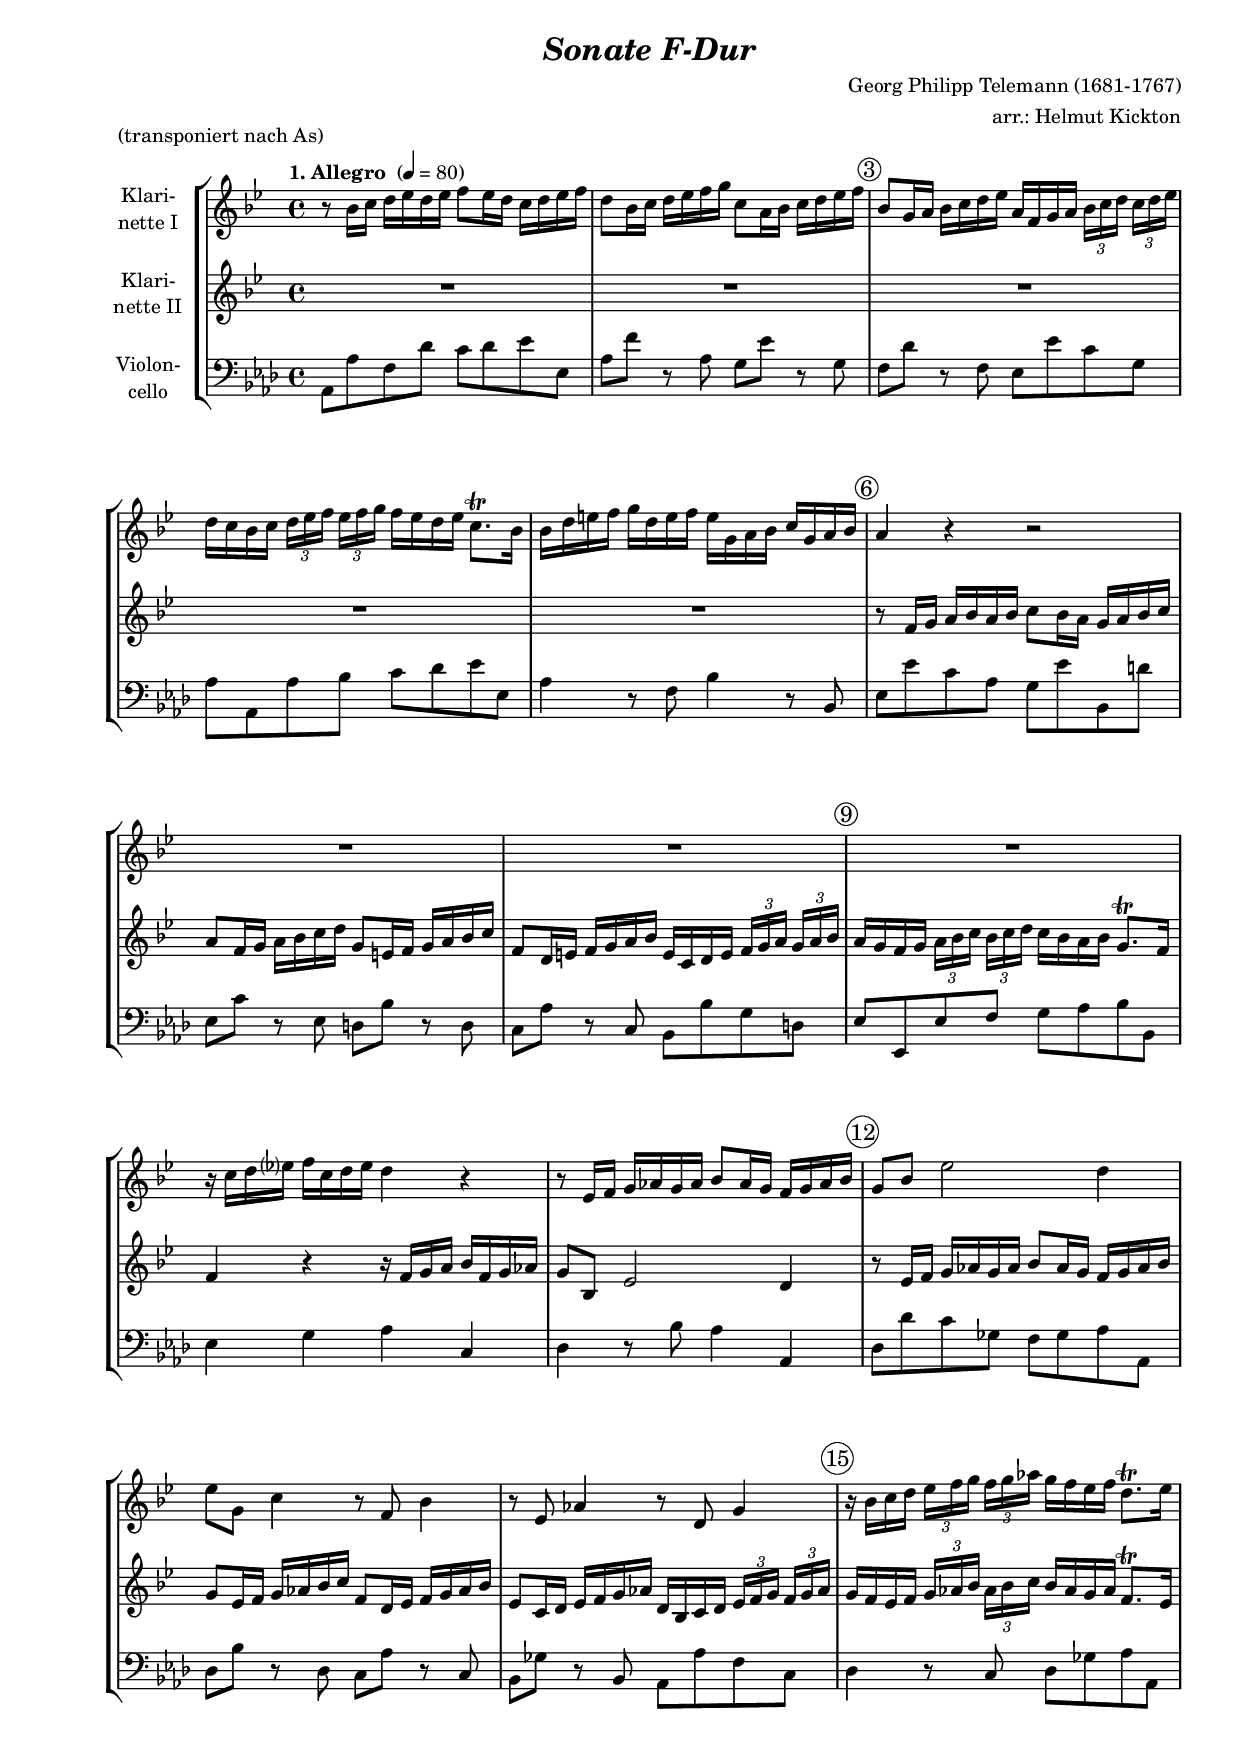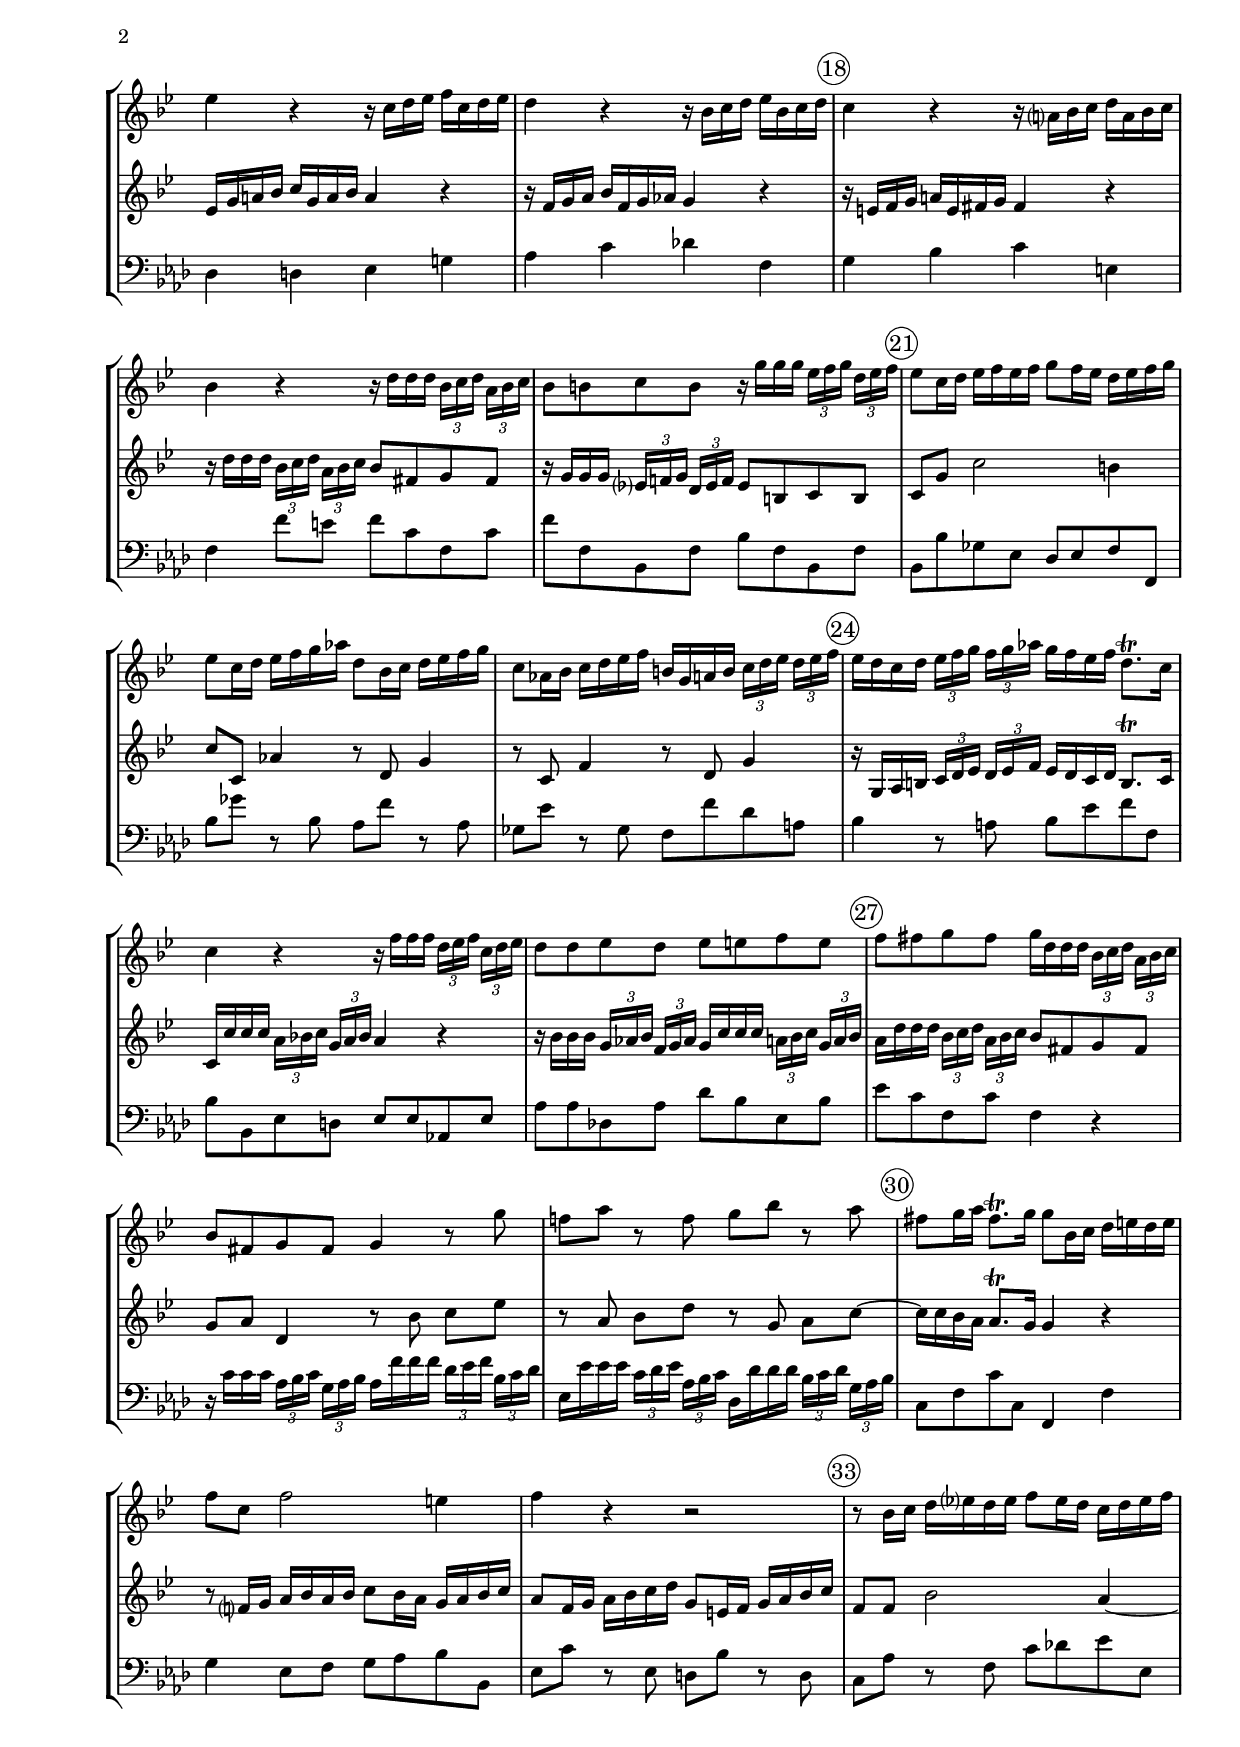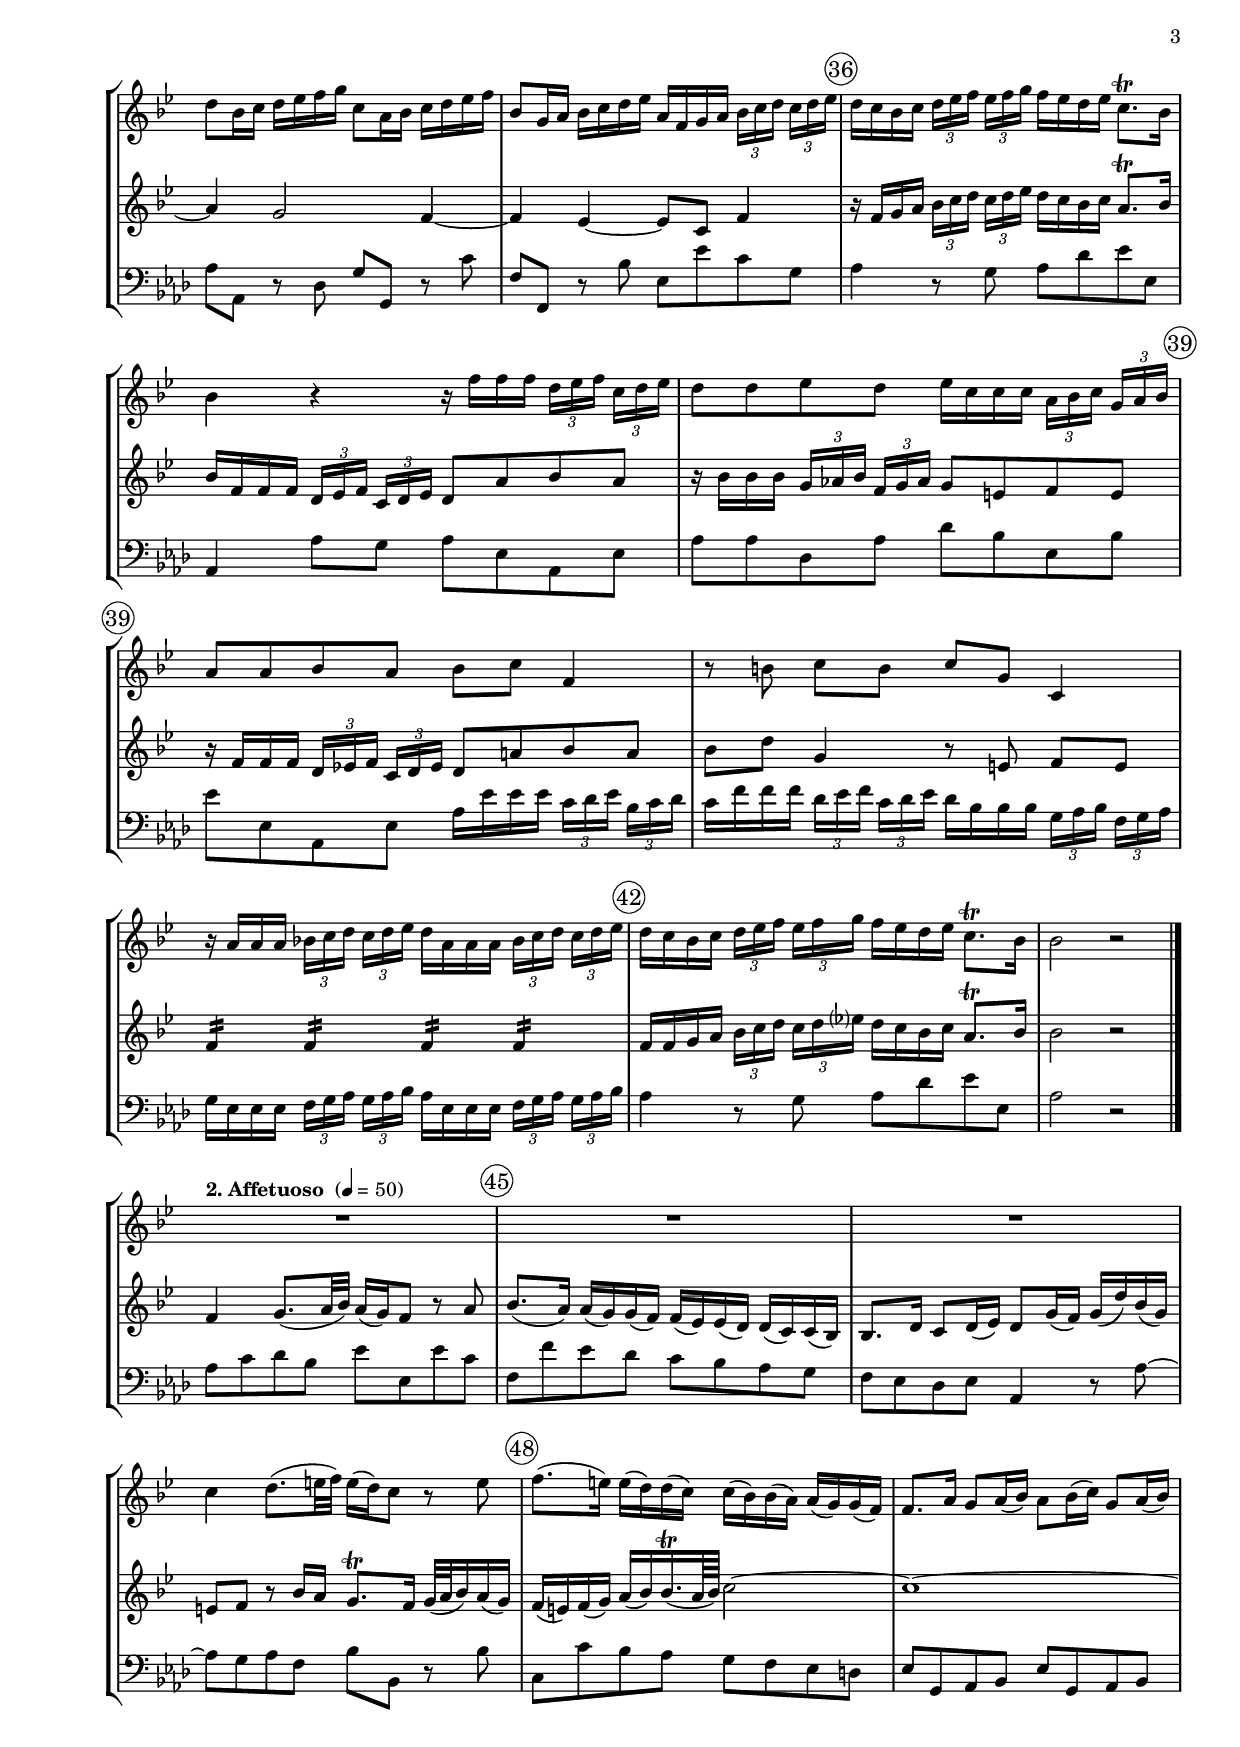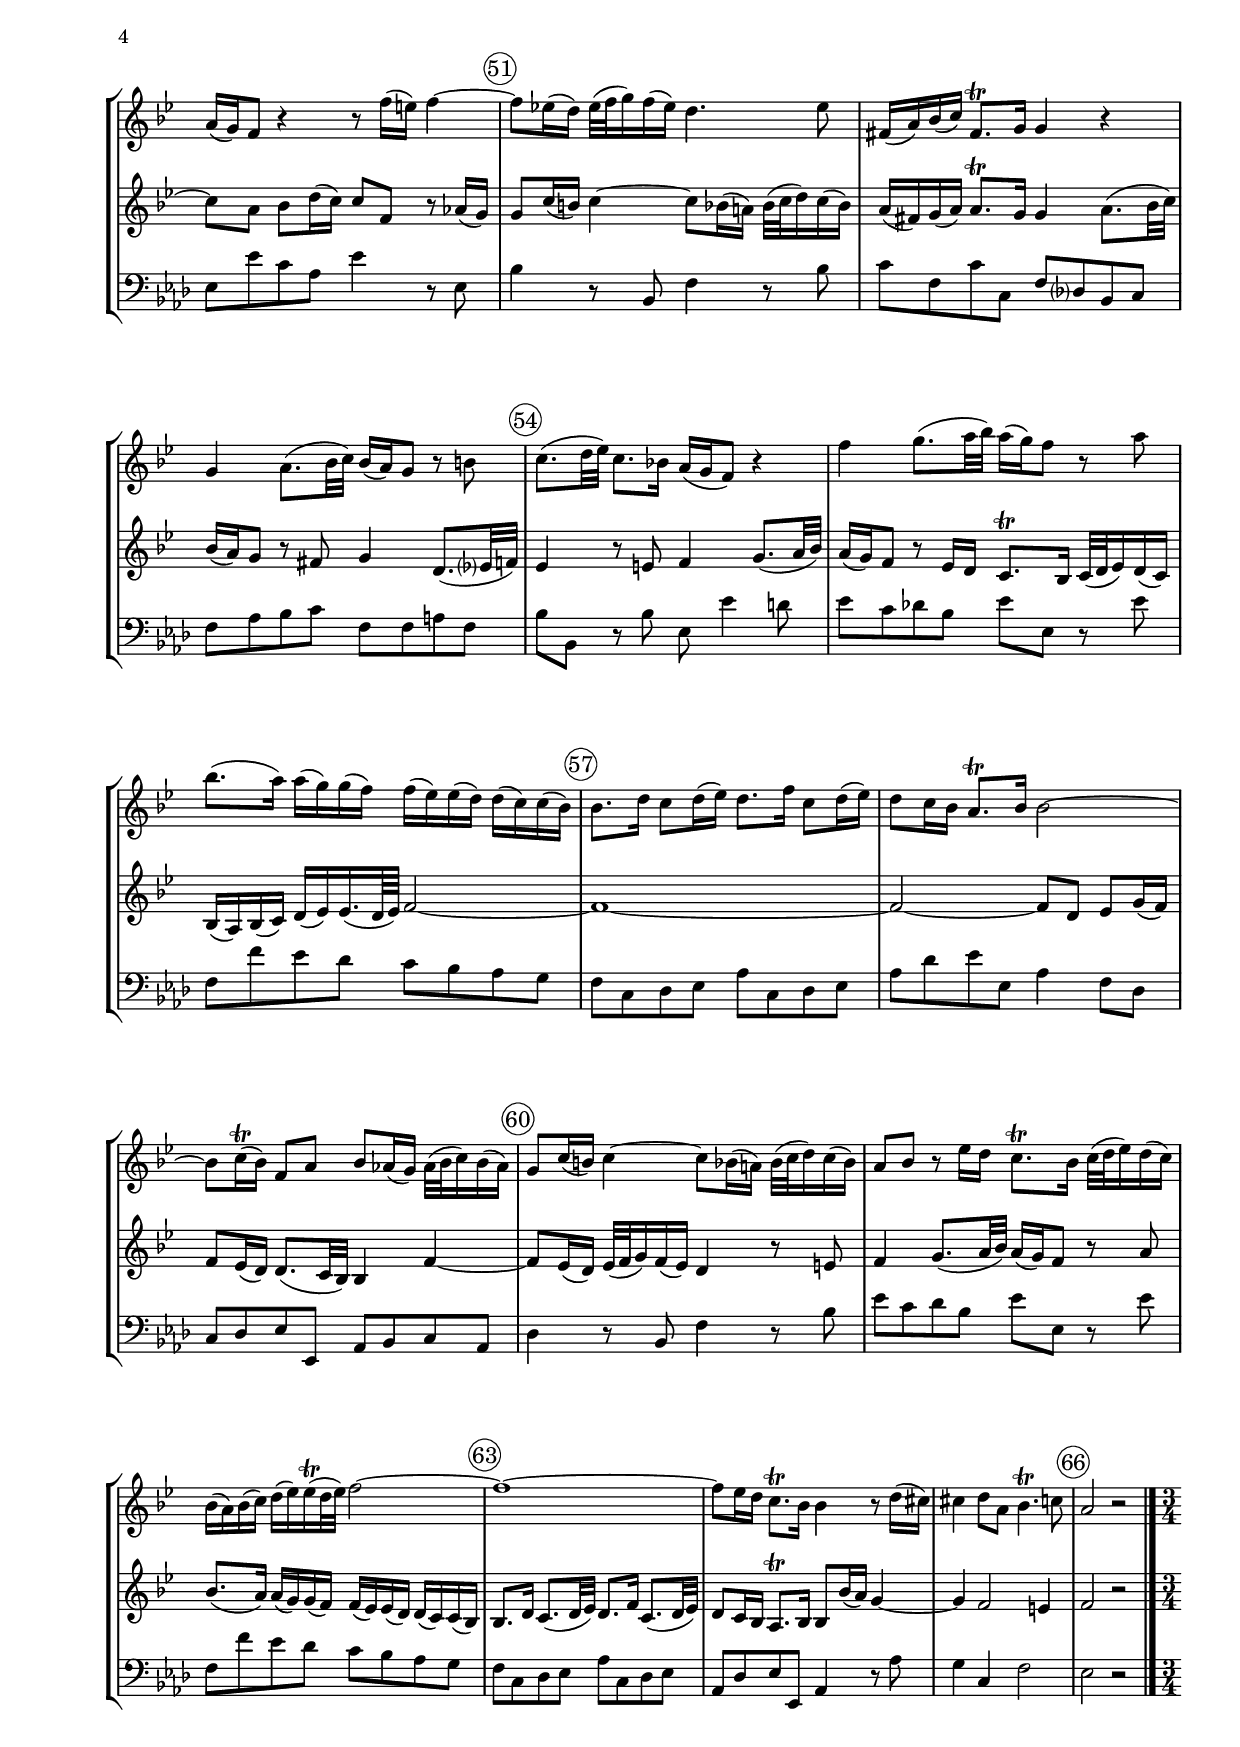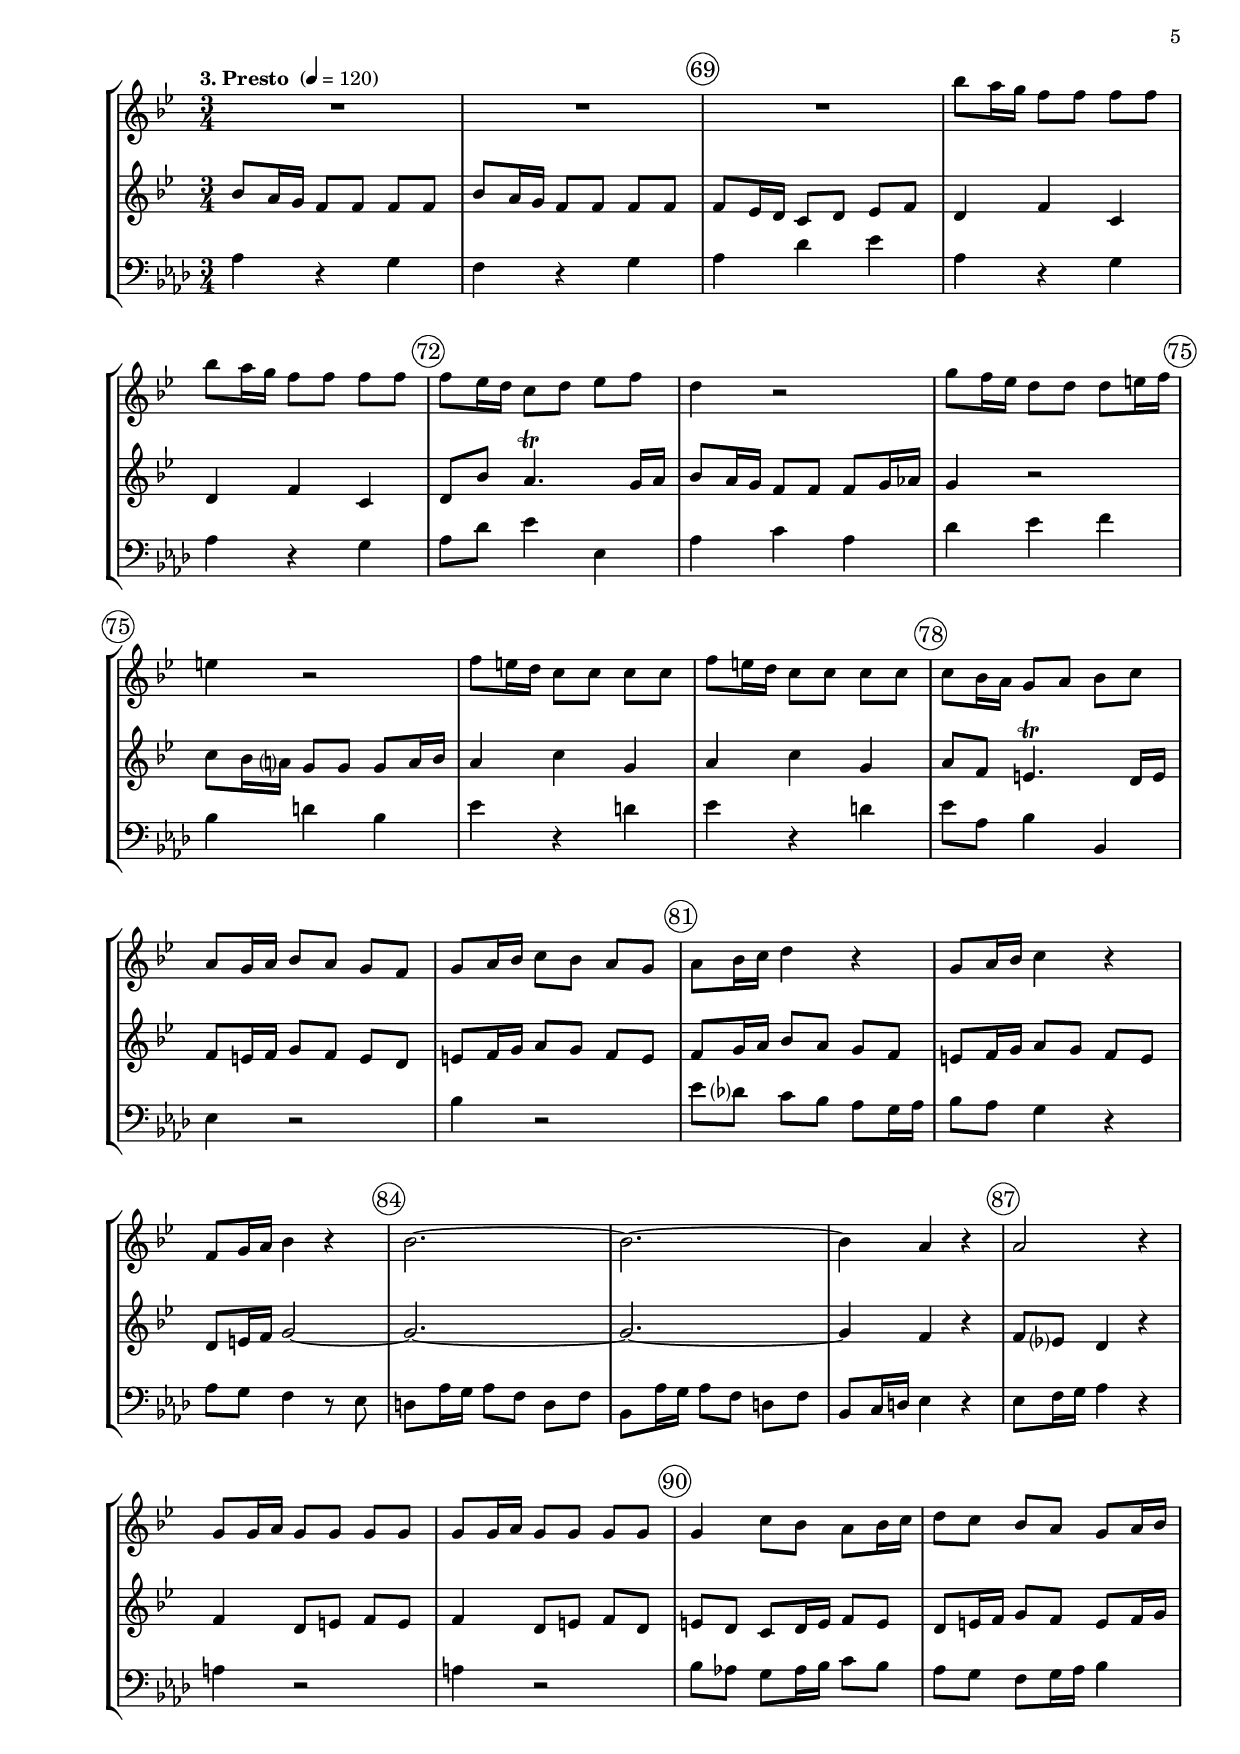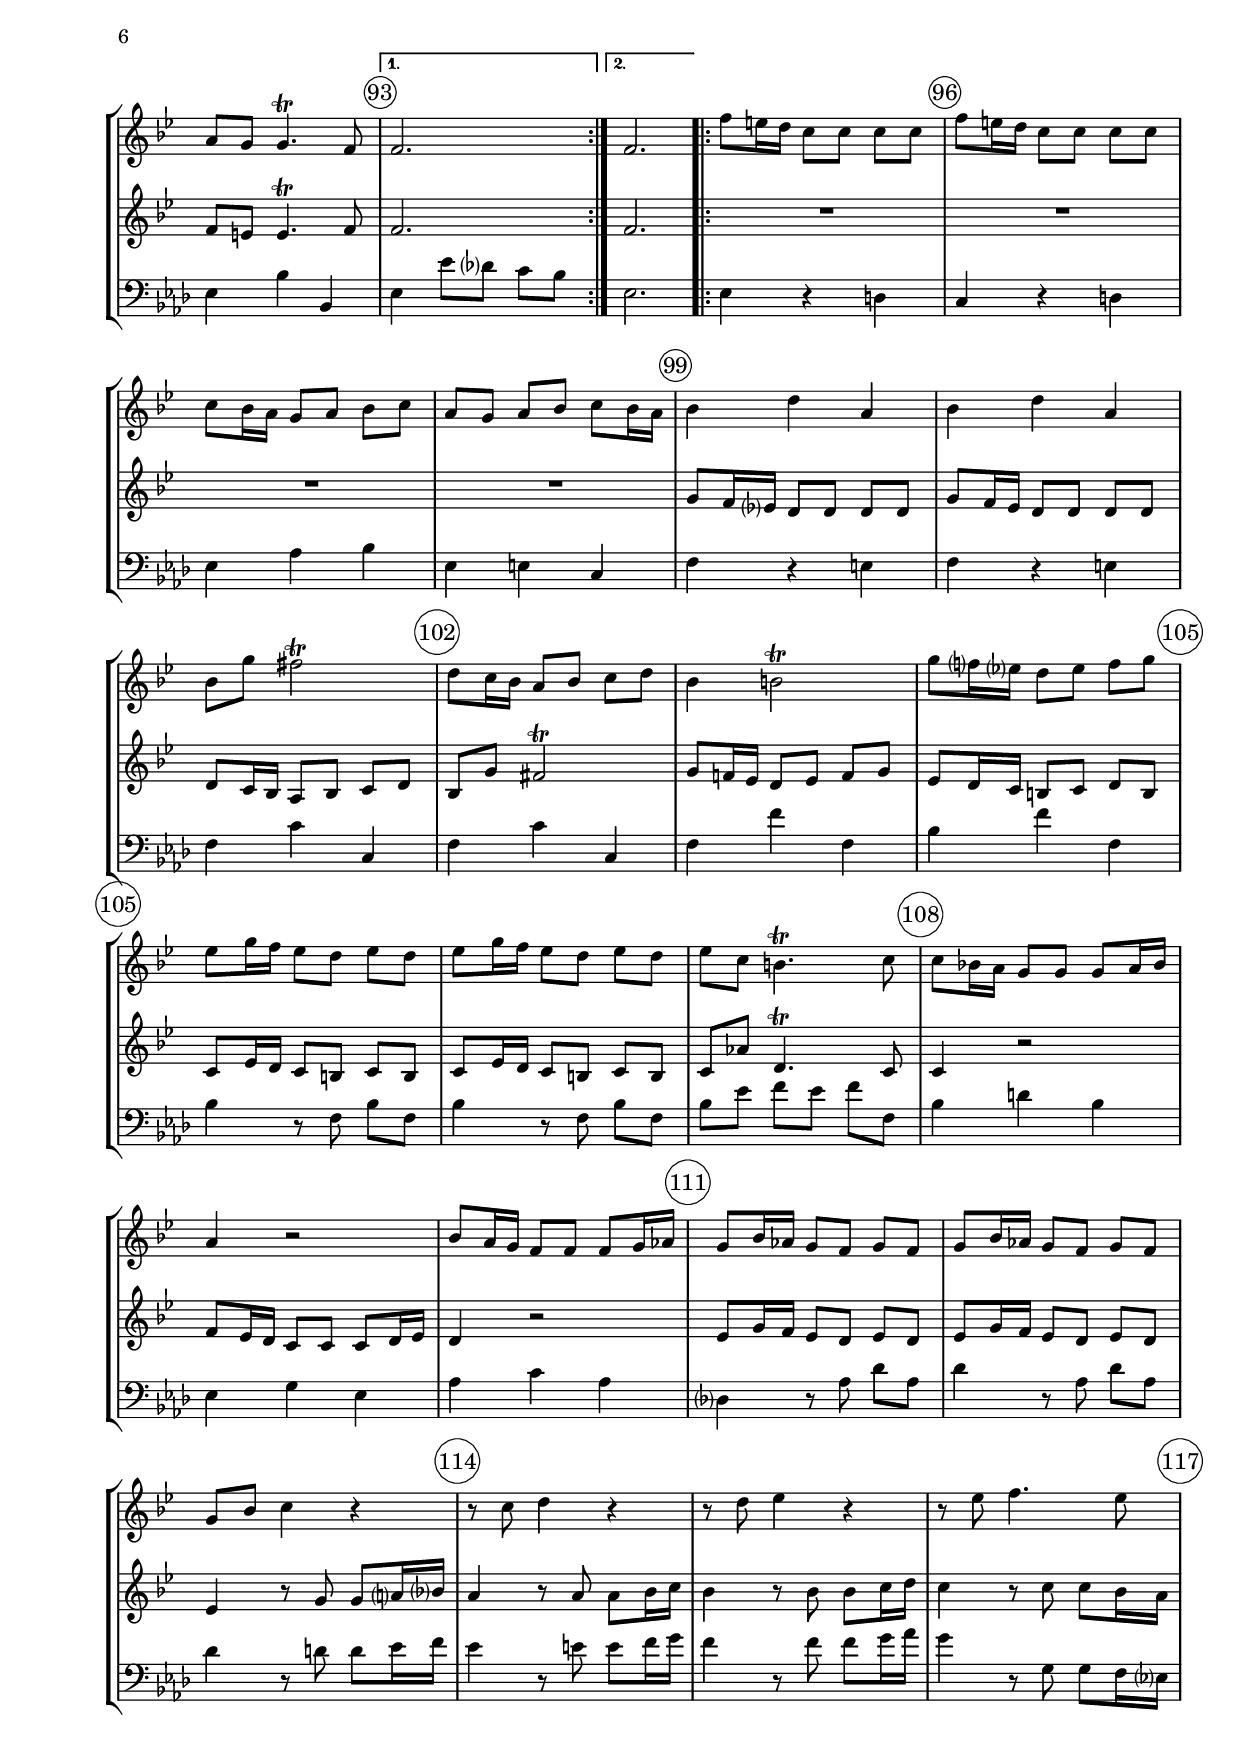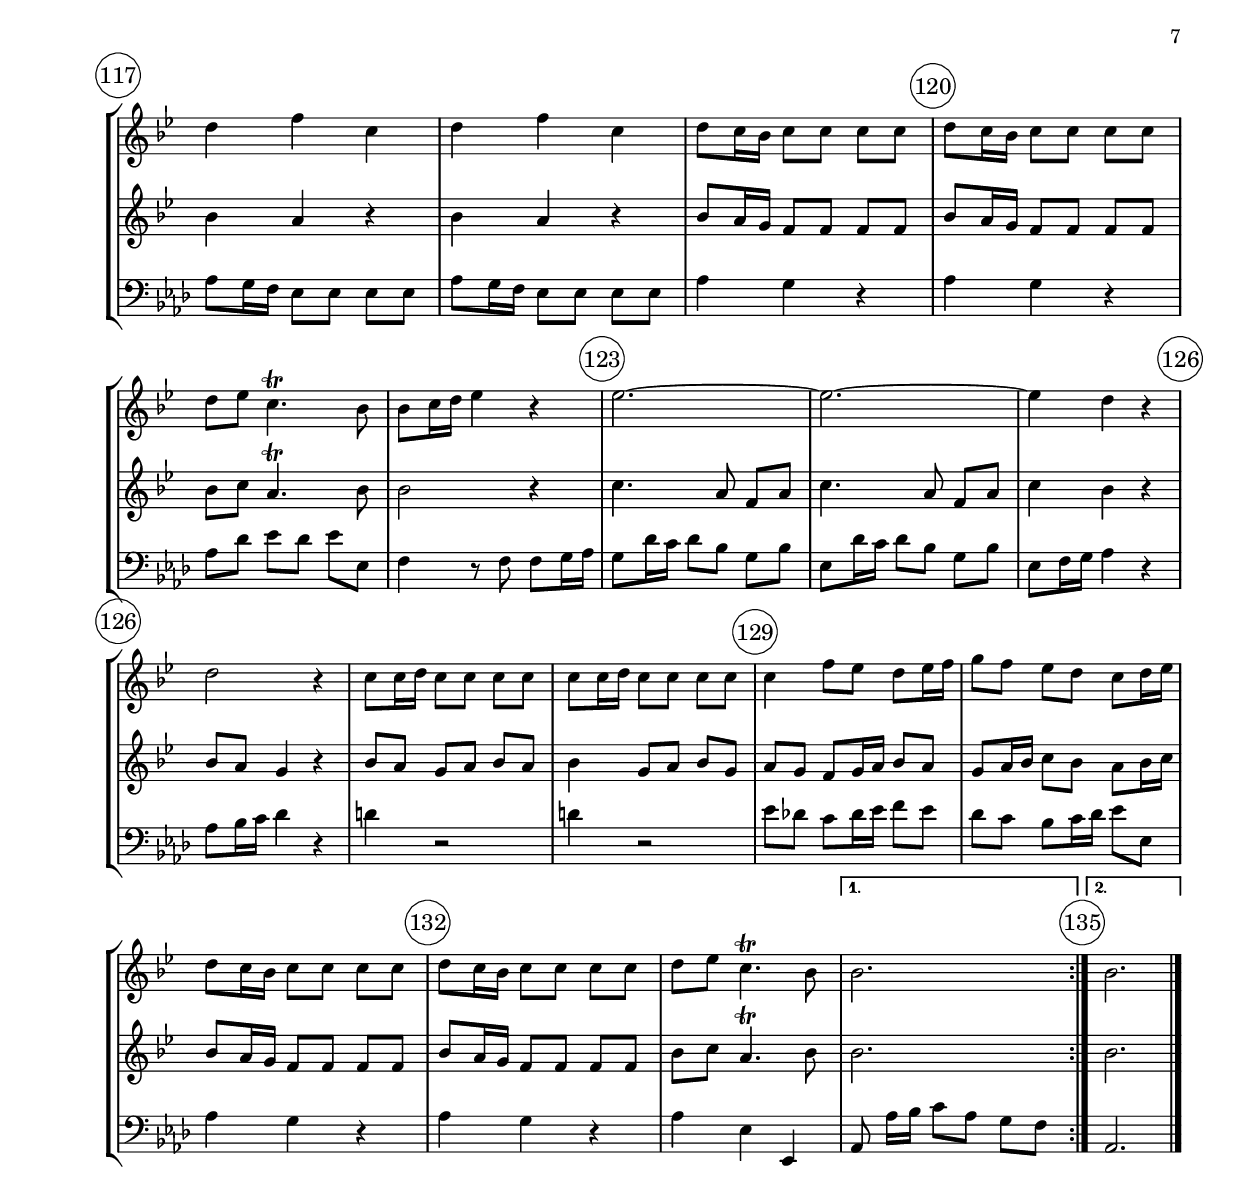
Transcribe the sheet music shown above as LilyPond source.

\version "2.18.2"
\include "deutsch.ly"
  
#(set-global-staff-size 17.225)

\header {
  title     = \markup \bold \italic "Sonate F-Dur"
  composer  = "Georg Philipp Telemann (1681-1767)"
  arranger  = "arr.: Helmut Kickton"
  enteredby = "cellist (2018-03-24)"
  piece     = "(transponiert nach As)"
}

voiceconsts = {
  \key f \major
  \time 4/4
  \clef "treble"
%  \numericTimeSignature
  \compressFullBarRests
  % Set default beaming for all staves
% \set Timing.beamExceptions = #'()
% \set Timing.baseMoment     = #(ly:make-moment 1 4)
% \set Timing.beatStructure  = #'(1 1 1)
  % Print a bar number every third measure
  \override Score.BarNumber.break-visibility = ##(#t #t #t)
  \set Score.barNumberVisibility = #(every-nth-bar-number-visible 3)
  % Draw a circle round the following bar number(s)
  \override Score.BarNumber.stencil
    = #(make-stencil-circler 0.1 0.25 ly:text-interface::print)
  % Increase the size of the bar number by 25%
  \override Score.BarNumber.font-size = #1.25
  % Center-align bar numbers
  \override Score.BarNumber.self-alignment-X = #CENTER
}

micl = "clarinet"
mifl = "flute"
miob = "oboe"
mifh = "french horn"
misx = "tenor sax"
mist = "string ensemble 1"
miba = "cello"

introa = {            \tempo "1. Allegro "   4=80 }
introb = { \break     \tempo "2. Affetuoso " 4=50 }
introc = { \pageBreak \tempo "3. Presto "    4=120 \time 3/4
           % Set default beaming for all staves
	   \set Timing.beamExceptions = #'()
	   \set Timing.baseMoment     = #(ly:make-moment 1 4)
	   \set Timing.beatStructure  = #'(1 1 1)
	 }

va = \relative c'' {
  \voiceconsts

  \introa
  r8 f16 g a b a b c8 b16 a g a b c
  a8 f16 g a b c d g,8 e16 f g a b c
  
  f,8 d16 e f g a b e, c d e \tuplet 3/2 8 { f g a g[ a b] }  
  a g f g \tuplet 3/2 8 { a b c b[ c d] } c b a b g8.\trill f16

  f a h c d a h c h d, e f g d e f
  e4 r r2
  R1*3
  r16 g a b? c g a b a4 r

  r8 b,16 c d es d es f8 es16 d c d es f
  d8 f b2 a4
  b8 d, g4 r8 c, f4
  r8 b, es4 r8 a, d4

  r16 f g a \tuplet 3/2 8 { b c d c[ d es] } d c b c a8.\trill b16
  b4 r r16 g a b c g a b

  a4 r r16 f g a b f g a
  g4 r r16 e? f g a e f g
  f4 r r16 a a a \tuplet 3/2 8 { f g a e[ f g] }

  f8 fis g fis r16 d' d d \tuplet 3/2 8 { b c d a[ b c] }
  b8 g16 a b c b c d8 c16 b a b c d

  b8 g16 a b c d es a,8 f16 g a b c d
  g,8 es16 f g a b c fis, d e fis \tuplet 3/2 8 { g a b a[ b c] }

  b a g a \tuplet 3/2 8 { b c d c[ d es] } d c b c a8.\trill g16
  g4 r r16 c c c \tuplet 3/2 8 { a b c g[ a b] }

  a8 a b a b h c h
  c cis d cis d16 a a a \tuplet 3/2 8 { f g a e[ f g] }
  f8 cis d cis d4 r8 d'

  c! e r c d f r e
  cis d16 e cis8.\trill d16 d8 f,16 g a h a h
  c8 g c2 h4
  c r r2

  r8 f,16 g a b? a b c8 b16 a g a b c
  a8 f16 g a b c d g,8 e16 f g a b c

  f,8 d16 e f g a b e, c d e \tuplet 3/2 8 { f g a g[ a b] }
  a g f g \tuplet 3/2 8 { a b c b[ c d] } c b a b g8.\trill f16

  f4 r r16 c' c c \tuplet 3/2 8 { a b c g[ a b] }
  a8 a b a b16 g g g \tuplet 3/2 8 { e f g d[ e f] }
  e8 e f e f g c,4

  r8 fis g[ fis] g d g,4
  r16 e' e e \tuplet 3/2 8 { f! g a g[ a b] } a e e e \tuplet 3/2 8 { f g a g[ a b] }

  a g f g \tuplet 3/2 8 { a b c b[ c d] } c b a b g8.\trill f16
  f2 r \bar "|."

  \introb
  R1*3
  g4 a8.( h32 c) h16( a) g8 r h
  c8.( h16) h( a) a( g) g( f) f( e) e( d) d( c)

  c8. e16 d8 e16( f) e8 f16( g) d8 e16( f)
  e( d) c8 r4 r8 c'16( h) c4~
  c8 b!16( a) b32( c d16) c( b) a4. b8

  cis,16( e) f( g) cis,8.\trill d16 d4 r
  d e8.( f32 g) f16( e) d8 r fis
  g8.( a32 b) g8. f!16 e( d c8) r4

  c' d8.( e32 f) e16( d) c8 r e
  f8.( e16) e( d) d( c) c( b) b( a) a( g) g( f)

  f8. a16 g8 a16( b) a8. c16 g8 a16( b)
  a8 g16 f e8.\trill f16 f2~
  f8 g16(\trill f) c8 e f es16( d) es32( f g16) f( es)

  d8 g16( fis) g4~ g8 f16( e!) f32( g a16) g( f)
  e8 f r b16 a g8.\trill f16 g32( a b16) a( g)

  f( e) f( g) a( b) b(\trill a32 b) c2~
  c1~
  c8 b16 a g8.\trill f16 f4 r8 a16( gis)
  gis4 a8 e f4.\trill g8
  e2 r \bar "|."

  \introc
  \repeat volta 2 {
    R2.*3
    f'8 e16 d c8 c c c
    f e16 d c8 c c c
    c b16 a g8 a b c
    a4 r2

    d8 c16 b a8 a a h16 c
    h4 r2
    c8 h16 a g8 g g g
    c h16 a g8 g g g
    g f16 e d8 e f g

    e d16 e f8 e d c
    d e16 f g8 f e d
    e f16 g a4 r
    d,8 e16 f g4 r
    c,8 d16 e f4 r
    f2.~
    f~
    f4 e r
    e2 r4

    d8 d16 e d8 d d d
    d d16 e d8 d d d
    d4 g8 f e f16 g
    a8 g f e d e16 f
    e8 d d4.\trill c8
  }
  \alternative {
    { c2. }
    { c }
  }
  
  \repeat volta 2 {
    c'8 h16 a g8 g g g
    c h16 a g8 g g g
    g f16 e d8 e f g
    e d e f g f16 e
    f4 a e
    f a e

    f8 d' cis2\trill
    a8 g16 f e8 f g a
    f4 fis2\trill
    d'8 c?16 b? a8 b c d
    b d16 c b8 a b a
    b d16 c b8 a b a

    b g fis4.\trill g8
    g f!16 e d8 d d e16 f
    e4 r2
    f8 e16 d c8 c c d16 es
    d8 f16 es d8 c d c
    d f16 es d8 c d c

    d f g4 r
    r8 g a4 r
    r8 a b4 r
    r8 b c4. b8
    a4 c g
    a c g
    a8 g16 f g8 g g g
    a g16 f g8 g g g

    a b g4.\trill f8
    f g16 a b4 r
    b2.~
    b~
    b4 a r
    a2 r4
    g8 g16 a g8 g g g
    g g16 a g8 g g g
    g4 c8 b a b16 c

    d8 c b a g a16 b
    a8 g16 f g8 g g g
    a g16 f g8 g g g
    a b g4.\trill f8
  }
  \alternative {
    { f2. }
    { f }
  } \bar "|."
}

vb = \relative c'' {
  \voiceconsts

  \introa
  R1*5
  r8 c16 d e f e f g8 f16 e d e f g
  e8 c16 d e f g a d,8 h16 c d e f g

  c,8 a16 h c d e f h, g a h \tuplet 3/2 8 { c d e d[ e f ] }
  e d c d \tuplet 3/2 8 { e f g f[ g a] } g f e f d8.\trill c16

  c4 r r16 c d e f c d es
  d8 f, b2 a4
  r8 b16 c d es d es f8 es16 d c d es f

  d8 b16 c d es f g c,8 a16 b c d es f
  b,8 g16 a b c d es a, f g a \tuplet 3/2 8 { b c d c[ d es] }

  d c b c \tuplet 3/2 8 { d es f es[ f g] } f es d es c8.\trill b16
  b d e! f g d e f e4 r
  r16 c d e f c d es d4 r

  r16 h c d e! h cis d cis4 r
  r16 a' a a \tuplet 3/2 8 { f g a e[ f g] } f8 cis d cis

  r16 d d d \tuplet 3/2 8 { b? c! d a[ b c] } b8 fis g fis
  g d' g2 fis4
  g8 g, es'4 r8 a, d4
  r8 g, c4 r8 a d4

  r16 d, e fis \tuplet 3/2 8 { g a b a[ b c] } b a g a fis8.\trill g16
  g g' g g \tuplet 3/2 8 { e f! g d[ e f] } e4 r

  r16 f f f \tuplet 3/2 8 { d es f c[ d es] } d g g g \tuplet 3/2 8 { e f g d[ e f] }
  e a a a \tuplet 3/2 8 { f g a e[ f g] } f8 cis d cis

  d e a,4 r8 f' g[ b]
  r e, f[ a] r d, e[ g]~
  g16 g f e e8.\trill d16 d4 r
  r8 c?16 d e f e f g8 f16 e d e f g

  e8 c16 d e f g a d,8 h16 c d e f g
  c,8 c f2 e4~
  e d2 c4~
  c b~ b8 g c4

  r16 c d e \tuplet 3/2 8 { f g a g[ a b] } a g f g e8.\trill f16
  f c c c \tuplet 3/2 8 { a b c g[ a b] } a8 e' f e

  r16 f f f \tuplet 3/2 8 { d es f c[ d es] } d8 h c h
  r16 c c c \tuplet 3/2 8 { a b! c g[ a b] } a8 e'! f e
  f a d,4 r8 h c[ h]

  \repeat unfold 4 { \repeat tremolo 4 { c16 } }
  c c d e \tuplet 3/2 8 { f g a g[ a b?] } a g f g e8.\trill f16
  f2 r  \bar "|."

  \introb
  c4 d8.( e32 f) e16( d) c8 r e
  f8.( e16) e( d) d( c) c( b) b( a) a( g) g( f)

  f8. a16 g8 a16( b) a8 d16( c) d( a') f( d)
  h8 c r f16 e d8.\trill c16 d32( e f16) e( d)
  c( h) c( d) e( f) f16.(\trill e64 f) g2~
  g1~

  g8 e f a16( g) g8 c, r es16( d)
  d8 g16( fis) g4~ g8 f16( e!) f32( g a16) g( f)
  e( cis) d( e) e8.\trill d16 d4 e8.( f32 g)

  f16( e) d8 r cis d4 a8.( b?32 c)
  b4 r8 h c4 d8.( e32 f)
  e16( d) c8 r b16 a g8.\trill f16 g32( a b16) a( g)

  f( e) f( g) a( b) b16.( a64 b) c2~
  c1~
  c2~ c8 a b d16( c)
  c8 b16( a) a8.( g32 f) f4 c'~

  c8 b16( a) b32( c d16) c( b) a4 r8 h
  c4 d8.( e32 f) e16( d) c8 r e
  f8.( e16) e( d) d( c) c( b) b( a) a( g) g( f)

  f8. a16 g8.( a32 b) a8. c16 g8.( a32 b)
  a8 g16 f e8.\trill f16 f8 f'16( e) d4~
  d c2 h4
  c2 r \bar "|."

  \introc
  \repeat volta 2 {
    f8 e16 d c8 c c c
    f e16 d c8 c c c
    c b16 a g8 a b c
    a4 c g
    a c g

    a8 f' e4.\trill d16 e
    f8 e16 d c8 c c d16 es
    d4 r2
    g8 f16 e? d8 d d e16 f
    e4 g d
    e g d

    e8 c h4.\trill a16 h
    c8 h16 c d8 c h a
    h c16 d e8 d c h
    c d16 e f8 e d c
    h c16 d e8 d c h

    a h16 c d2~
    d2.~
    d~
    d4 c r
    c8 b? a4 r
    c a8 h c h
    c4 a8 h c a
    h a g a16 h c8 h

    a h16 c d8 c h c16 d
    c8 h h4.\trill c8
  }
  \alternative {
    { c2. }
    { c }
  }
  \repeat volta 2 {
    R2.*4
    d8 c16 b? a8 a a a
    d c16 b a8 a a a

    a g16 f e8 f g a
    f d' cis2\trill
    d8 c!16 b a8 b c d
    b a16 g fis8 g a fis
    g b16 a g8 fis g fis

    g b16 a g8 fis g fis
    g es' a,4.\trill g8
    g4 r2
    c8 b16 a g8 g g a16 b
    a4 r2
    b8 d16 c b8 a b a

    b d16 c b8 a b a
    b4 r8 d d e?16 f?
    e4 r8 e e f16 g
    f4 r8 f f g16 a
    g4 r8 g g f16 e
    f4 e r

    f e r
    f8 e16 d c8 c c c
    f e16 d c8 c c c
    f g e4.\trill f8
    f2 r4
    g4. e8 c e
    g4. e8 c e

    g4 f r
    f8 e d4 r
    f8 e d e f e
    f4 d8 e f d
    e d c d16 e f8 e
    d e16 f g8 f e f16 g

    f8 e16 d c8 c c c
    f e16 d c8 c c c
    f g e4.\trill f8
  }
  \alternative {
    { f2. }
    { f }
  } \bar "|."
}

vc = \relative c, {
  \voiceconsts
  \clef "bass"
  
  \introa
  f8 f' d b' a b c c,
  f d' r f, e c' r e,
  d b' r d, c c' a e
  f f, f' g a b c c,

  f4 r8 d g4 r8 g,
  c c' a f e c' g, h'
  c, a' r c, h g' r h,
  a f' r a, g g' e h
  
  c c, c' d e f g g,
  c4 e f a,
  b r8 g' f4 f,
  b8 b' a es d es f f,
  b g' r b, a f' r a,

  g es' r g, f f' d a
  b4 r8 a b es f f,
  b4 h c e!
  f a b! d,
  e g a cis,
  d d'8 cis d a d, a'

  d d, g, d' g d g, d'
  g, g' es c b c d d,
  g' es' r g, f d' r f,
  es c' r es, d d' b fis

  g4 r8 fis g c d d,
  g g, c h c c f,! c'
  f f b,! f' b g c, g'
  c a d, a' d,4 r

  r16 a' a a \tuplet 3/2 8 { f g a e[ f g] } f d' d d \tuplet 3/2 8 { b c d g,[ a b] }
  c, c' c c \tuplet 3/2 8 { a b c f,[ g a] } b, b' b b \tuplet 3/2 8 { g a b e,[ f g] }

  a,8 d a' a, d,4 d'
  e c8 d e f g g,
  c a' r c, h g' r h,
  a f' r d a' b! c c,
  f f, r b e e, r a'

  d, d, r g' c, c' a e
  f4 r8 e f b c c,
  f,4 f'8 e f c f, c'
  f f b, f' b g c, g'

  c c, f, c' f16 c' c c \tuplet 3/2 8 { a b c g[ a b] }
  a d d d \tuplet 3/2 8 { b c d a[ b c] } b g g g \tuplet 3/2 8 { e f g d[ e f] }

  e c c c \tuplet 3/2 8 { d e f e[ f g] } f c c c \tuplet 3/2 8 { d e f e[ f g] }
  f4 r8 e f b c c,
  f2 r \bar "|."

  \introb
  f8 a b g c c, c' a
  d, d' c b a g f e
  d c b c f,4 r8 f'~

  f e f d g g, r g'
  a, a' g f e d c h
  c e, f g c e, f g
  c c' a f c'4 r8 c,

  g'4 r8 g, d'4 r8 g
  a d, a' a, d b? g a
  d f g a d, d fis d
  g g, r g' c, c'4 h8

  c a b! g c c, r c'
  d, d' c b a g f e
  d a b c f a, b c
  f b c c, f4 d8 b

  a b c c, f g a f
  b4 r8 g d'4 r8 g
  c a b g c c, r c'
  d, d' c b a g f e

  d a b c f a, b c
  f, b c c, f4 r8 f'
  e4 a, d2
  c r \bar "|."

  \introc
  \repeat volta 2 {
    f4 r e
    d r e
    f b c
    f, r e
    f r e
    f8 b c4 c,
    f a f
    b c d

    g, h g
    c r h
    c r h
    c8 f, g4 g,
    c r2
    g'4 r2
    c8 b? a g f e16 f

    g8 f e4 r
    f8 e d4 r8 c
    h f'16 e f8 d h d
    g, f'16 e f8 d h d
    g, a16 h c4 r

    c8 d16 e f4 r
    fis r2
    fis4 r2
    g8 f! e f16 g a8 g
    f e d e16 f g4
    c, g' g,
  }
  \alternative {
    { c c'8 b? a g }
    { c,2. }
  }
  \repeat volta 2 {
    c4 r h
    a r h
    c f g
    c, cis a
    d r cis
    d r cis

    d a' a,
    d a' a,
    d d' d,
    g d' d,
    g r8 d g d
    g4 r8 d g d
    g c d c d d,

    g4 h g
    c, e c
    f a f
    b,? r8 f' b f
    b4 r8 f b f
    b4 r8 h h c16 d

    c4 r8 cis cis d16 e
    d4 r8 d d e16 f
    e4 r8 e, e d16 c?
    f8 e16 d c8 c c c
    f e16 d c8 c c c

    f4 e r
    f e r
    f8 b c b c c,
    d4 r8 d d e16 f
    e8 b'16 a b8 g e g

    c, b'16 a b8 g e g
    c, d16 e f4 r
    f8 g16 a b4 r
    h r2
    h4 r2
    c8 b! a b16 c d8 c

    b a g a16 b c8 c,
    f4 e r
    f e r
    f c c,
  }
  \alternative {
    { f8 f'16[ g] a8 f e d }
    { f,2. }
  } \bar "|."
}


music = \new StaffGroup <<
      \new Staff {
	\set Staff.midiInstrument = \micl
	\set Staff.instrumentName = \markup \center-column { "Klari-" "nette I" }
	\transpose f b, { \va }
      }

      \new Staff {
	\set Staff.midiInstrument = \micl
	\set Staff.instrumentName = \markup \center-column { "Klari-" "nette II" }
	\transpose f b, { \vb }
      }

      \new Staff {
	\set Staff.midiInstrument = \miba
	\set Staff.instrumentName = \markup \center-column { "Violon-" "cello" }
	\transpose f as { \vc }
      }
>>

\book {
  \score {
    \music
    \layout {}
  }

  \paper {
    left-margin = 2\cm
  }

  \score {
    \unfoldRepeats \music

    \midi {
      \context {
        \Score
      }
    }
  }
}
